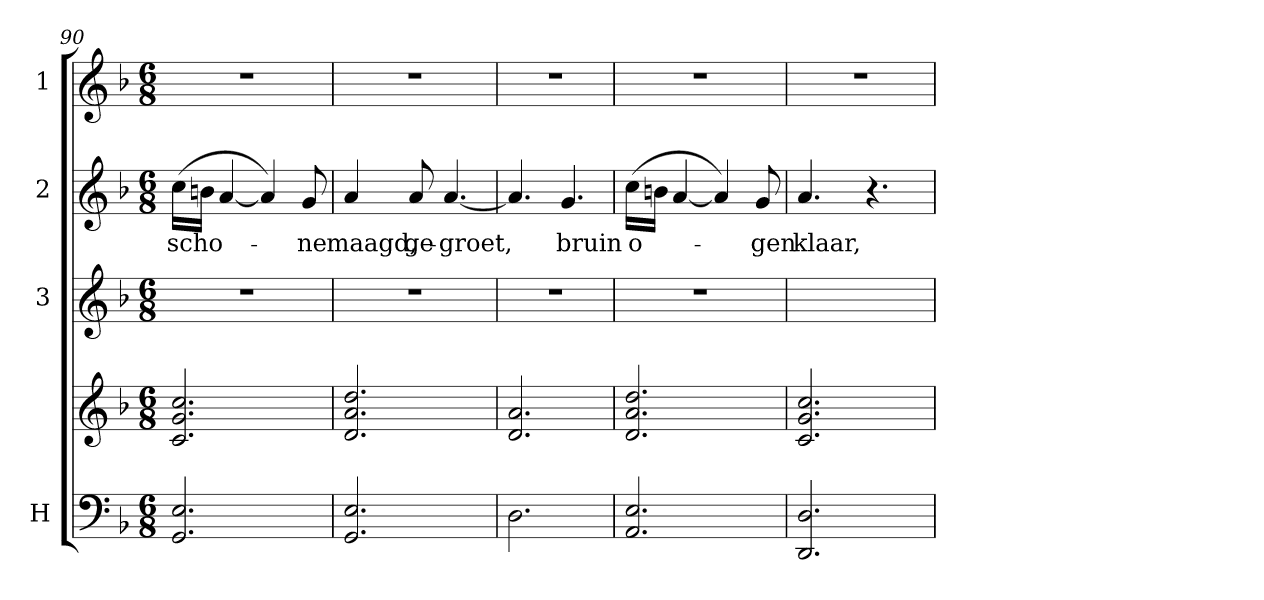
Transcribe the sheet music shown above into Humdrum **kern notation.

**kern	**kern	**kern	**kern	**text	**kern
*part4	*part4	*part3	*part2	*part2	*part1
*staff5	*staff4	*staff3	*staff2	*staff2	*staff1
*I"H	*	*I"3	*I"2	*	*I"1
*I'H	*	*	*	*	*
*clefF4	*clefG2	*clefG2	*clefG2	*	*clefG2
*k[b-]	*k[b-]	*k[b-]	*k[b-]	*	*k[b-]
*F:	*F:	*F:	*F:	*	*F:
*M6/8	*M6/8	*M6/8	*M6/8	*	*M6/8
=90	=90	=90	=90	=90	=90
!	!	!LO:N:vis=1	!	!LO:LY:b	!LO:N:vis=1
2.GG 2.E	2.c 2.g 2.cc	2.r	(<16ccLL	scho-	2.r
.	.	.	16bnJJ	.	.
.	.	.	[4a	.	.
.	.	.	4a])	.	.
!	!	!	!	!LO:LY:b	!
.	.	.	8g	-ne	.
=91	=91	=91	=91	=91	=91
!	!	!LO:N:vis=1	!	!LO:LY:b	!LO:N:vis=1
2.GG 2.E	2.d 2.a 2.dd	2.r	4a	maagd,	2.r
!	!	!	!	!LO:LY:b	!
.	.	.	8a	ge-	.
!	!	!	!	!LO:LY:b	!
.	.	.	[4.a	-groet,	.
=92	=92	=92	=92	=92	=92
!	!	!LO:N:vis=1	!	!	!LO:N:vis=1
2.D\	2.d 2.a	2.r	4.a]	.	2.r
!	!	!	!	!LO:LY:b	!
.	.	.	4.g	bruin	.
=93	=93	=93	=93	=93	=93
!	!	!LO:N:vis=1	!	!LO:LY:b	!LO:N:vis=1
2.AA 2.E	2.d/ 2.a/ 2.dd/	2.r	(<16ccLL	o-	2.r
.	.	.	16bnJJ	.	.
.	.	.	[4a	.	.
.	.	.	4a])	.	.
!	!	!	!	!LO:LY:b	!
.	.	.	8g	-gen	.
=94	=94	=94	=94	=94	=94
!	!	!	!	!LO:LY:b	!LO:N:vis=1
2.DD 2.D	2.c/ 2.g/ 2.cc/	4ryy	4.a	klaar,	2.r
.	.	4ryy	.	.	.
.	.	.	4.r	.	.
.	.	4ryy	.	.	.
=	=	=	=	=	=
*-	*-	*-	*-	*-	*-
